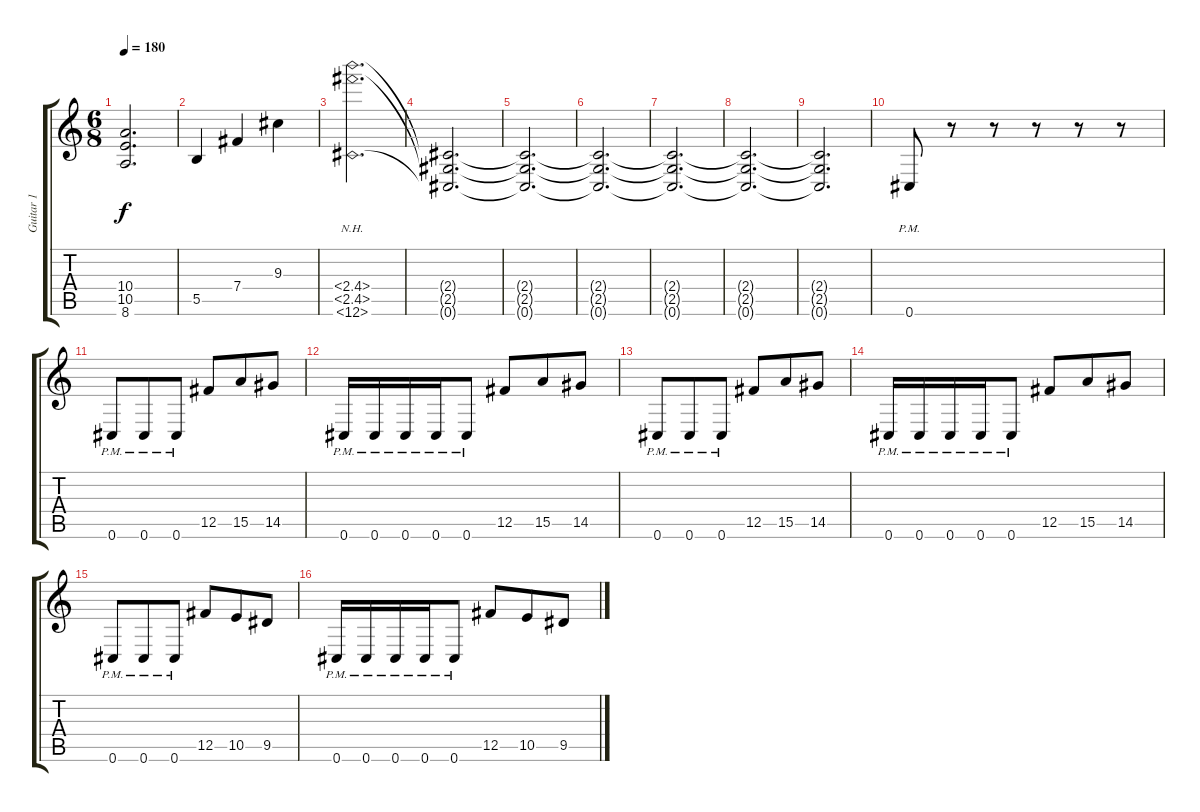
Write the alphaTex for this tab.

\track ("Guitar 1" "Guitar 1") {instrument distortionguitar}
\staff {score tabs}
\tuning (Db4 Ab3 E3 B2 Gb2 Db2) {hide}
\ts (6 8)
\tempo 180
\clef g2
\ks c
(10.4{t} 10.5{t} 8.6{t}).2{d dy f} |
5.5.4 7.4.4 9.3.4 |
(2.4{nh} 2.5{nh} 0.6{nh}).2{d} |
(2.4{t} 2.5{t} 0.6{t}).2{d} |
(2.4{t} 2.5{t} 0.6{t}).2{d} |
(2.4{t} 2.5{t} 0.6{t}).2{d} |
(2.4{t} 2.5{t} 0.6{t}).2{d} |
(2.4{t} 2.5{t} 0.6{t}).2{d} |
(2.4{t} 2.5{t} 0.6{t}).2{d} |
0.6{pm}.8 r.8 r.8 r.8 r.8 r.8 |
0.6{pm}.8 0.6{pm}.8 0.6{pm}.8 12.5.8 15.5.8 14.5.8 |
0.6{pm}.16 0.6{pm}.16 0.6{pm}.16 0.6{pm}.16 0.6{pm}.8 12.5.8 15.5.8 14.5.8 |
0.6{pm}.8 0.6{pm}.8 0.6{pm}.8 12.5.8 15.5.8 14.5.8 |
0.6{pm}.16 0.6{pm}.16 0.6{pm}.16 0.6{pm}.16 0.6{pm}.8 12.5.8 15.5.8 14.5.8 |
0.6{pm}.8 0.6{pm}.8 0.6{pm}.8 12.5.8 10.5.8 9.5.8 |
0.6{pm}.16 0.6{pm}.16 0.6{pm}.16 0.6{pm}.16 0.6{pm}.8 12.5.8 10.5.8 9.5.8
